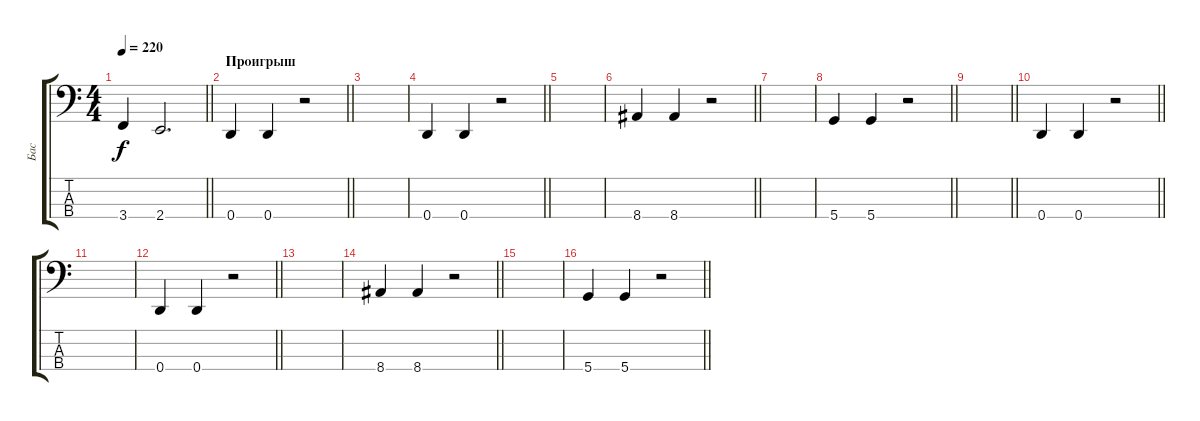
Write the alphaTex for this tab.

\track ("Бас" "Бас") {instrument electricbassfinger}
\staff {score tabs}
\tuning (G2 D2 A1 D1) {hide}
\ts (4 4)
\tempo 220
\clef f4
\barLineRight lightlight
\ks c
3.4{t}.4{dy f} 2.4.2{d} |
\section ("" "Проигрыш")
\barLineRight lightlight
0.4.4 0.4.4 r.2 |
|
\barLineRight lightlight
0.4.4 0.4.4 r.2 |
|
\barLineRight lightlight
8.4.4 8.4.4 r.2 |
|
\barLineRight lightlight
5.4.4 5.4.4 r.2 |
\barLineRight lightlight
|
\barLineRight lightlight
0.4.4 0.4.4 r.2 |
|
\barLineRight lightlight
0.4.4 0.4.4 r.2 |
|
\barLineRight lightlight
8.4.4 8.4.4 r.2 |
|
\barLineRight lightlight
5.4.4 5.4.4 r.2
